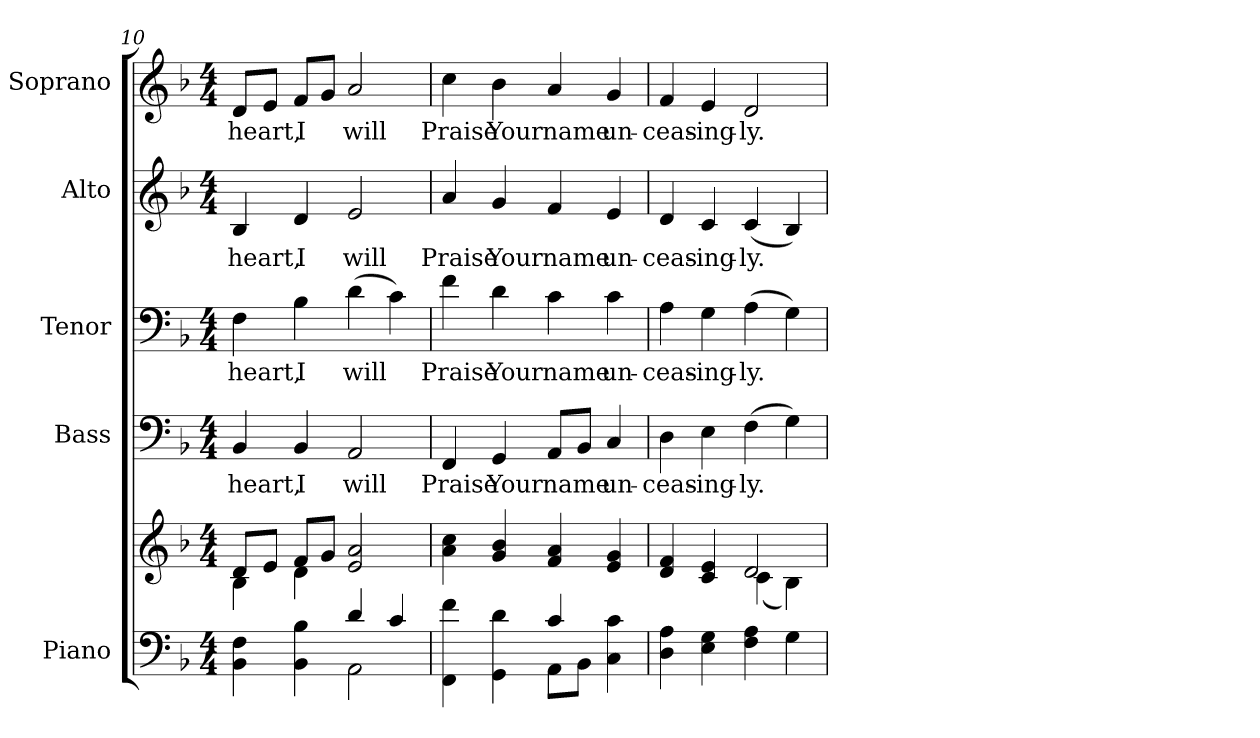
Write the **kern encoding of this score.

**kern	**kern	**kern	**text	**kern	**text	**kern	**text	**kern	**text
*part5	*part5	*part4	*part4	*part3	*part3	*part2	*part2	*part1	*part1
*staff6	*staff5	*staff4	*staff4	*staff3	*staff3	*staff2	*staff2	*staff1	*staff1
*I"Piano	*	*I"Bass	*	*I"Tenor	*	*I"Alto	*	*I"Soprano	*
*I'Pno.	*	*I'B.	*	*I'T.	*	*I'A.	*	*I'S.	*
*clefF4	*clefG2	*clefF4	*	*clefF4	*	*clefG2	*	*clefG2	*
*k[b-]	*k[b-]	*k[b-]	*	*k[b-]	*	*k[b-]	*	*k[b-]	*
*F:	*F:	*F:	*	*F:	*	*F:	*	*F:	*
*M4/4	*M4/4	*M4/4	*	*M4/4	*	*M4/4	*	*M4/4	*
=10	=10	=10	=10	=10	=10	=10	=10	=10	=10
*^	*^	*	*	*	*	*	*	*	*
!	!	!	!	!	!LO:LY:b:color=#000000	!	!	!	!	!	!
!	!	!	!	!	!	!	!LO:LY:b:color=#000000	!	!	!	!
!	!	!	!	!	!	!	!	!	!LO:LY:b:color=#000000	!	!
!	!	!	!	!	!	!	!	!	!	!	!LO:LY:b:color=#000000
4BB-i\ 4Fi	2ryy	8di/L	4B-i\	4BB-i/	heart,	4Fi\	heart,	4B-i/	heart,	8di/L	heart,
.	.	8ei/J	.	.	.	.	.	.	.	8ei/J	.
!	!	!	!	!	!LO:LY:b:color=#000000	!	!	!	!	!	!
!	!	!	!	!	!	!	!LO:LY:b:color=#000000	!	!	!	!
!	!	!	!	!	!	!	!	!	!LO:LY:b:color=#000000	!	!
!	!	!	!	!	!	!	!	!	!	!	!LO:LY:b:color=#000000
4BB-i\ 4B-i	.	8fi/L	4di\	4BB-i/	I	4B-i\	I	4di/	I	8fi/L	I
.	.	8gi/J	.	.	.	.	.	.	.	8gi/J	.
!	!	!	!	!	!LO:LY:b:color=#000000	!	!	!	!	!	!
!	!	!	!	!	!	!	!LO:LY:b:color=#000000	!	!	!	!
!	!	!	!	!	!	!	!	!	!LO:LY:b:color=#000000	!	!
!	!	!	!	!	!	!	!	!	!	!	!LO:LY:b:color=#000000
4di/	2AAi\	2ei/ 2ai	2ryy	2AAi/	will	(4di\	will	2ei/	will	2ai/	will
4ci/	.	.	.	.	.	4ci\)	.	.	.	.	.
*	*	*v	*v	*	*	*	*	*	*	*	*
=11	=11	=11	=11	=11	=11	=11	=11	=11	=11	=11
!	!	!	!	!LO:LY:b:color=#000000	!	!	!	!	!	!
!	!	!	!	!	!	!LO:LY:b:color=#000000	!	!	!	!
!	!	!	!	!	!	!	!	!LO:LY:b:color=#000000	!	!
!	!	!	!	!	!	!	!	!	!	!LO:LY:b:color=#000000
4FFi\ 4fi	2ryy	4ai\ 4cci	4FFi/	Praise	4fi\	Praise	4ai/	Praise	4cci\	Praise
!	!	!	!	!LO:LY:b:color=#000000	!	!	!	!	!	!
!	!	!	!	!	!	!LO:LY:b:color=#000000	!	!	!	!
!	!	!	!	!	!	!	!	!LO:LY:b:color=#000000	!	!
!	!	!	!	!	!	!	!	!	!	!LO:LY:b:color=#000000
4GGi\ 4di	.	4gi/ 4b-i	4GGi/	Your	4di\	Your	4gi/	Your	4b-i\	Your
!	!	!	!	!LO:LY:b:color=#000000	!	!	!	!	!	!
!	!	!	!	!	!	!LO:LY:b:color=#000000	!	!	!	!
!	!	!	!	!	!	!	!	!LO:LY:b:color=#000000	!	!
!	!	!	!	!	!	!	!	!	!	!LO:LY:b:color=#000000
4ci/	8AAi\L	4fi/ 4ai	8AAi/L	name	4ci\	name	4fi/	name	4ai/	name
.	8BB-i\J	.	8BB-i/J	.	.	.	.	.	.	.
!	!	!	!	!LO:LY:b:color=#000000	!	!	!	!	!	!
!	!	!	!	!	!	!LO:LY:b:color=#000000	!	!	!	!
!	!	!	!	!	!	!	!	!LO:LY:b:color=#000000	!	!
!	!	!	!	!	!	!	!	!	!	!LO:LY:b:color=#000000
4Ci\ 4ci	4ryy	4ei/ 4gi	4Ci/	un-	4ci\	un-	4ei/	un-	4gi/	un-
*v	*v	*	*	*	*	*	*	*	*	*
=12	=12	=12	=12	=12	=12	=12	=12	=12	=12
*	*^	*	*	*	*	*	*	*	*
*^	*	*	*	*	*	*	*	*	*	*
!	!	!	!	!	!LO:LY:b:color=#000000	!	!	!	!	!	!
*v	*v	*	*	*	*	*	*	*	*	*	*
*^	*	*	*	*	*	*	*	*	*	*
!	!	!	!	!	!	!	!LO:LY:b:color=#000000	!	!	!	!
*v	*v	*	*	*	*	*	*	*	*	*	*
*^	*	*	*	*	*	*	*	*	*	*
!	!	!	!	!	!	!	!	!	!LO:LY:b:color=#000000	!	!
*v	*v	*	*	*	*	*	*	*	*	*	*
*^	*	*	*	*	*	*	*	*	*	*
!	!	!	!	!	!	!	!	!	!	!	!LO:LY:b:color=#000000
*v	*v	*	*	*	*	*	*	*	*	*	*
4Di\ 4Ai	4di/ 4fi	2ryy	4Di\	-ceas-	4Ai\	-ceas-	4di/	-ceas-	4fi/	-ceas-
!	!	!	!	!LO:LY:b:color=#000000	!	!	!	!	!	!
!	!	!	!	!	!	!LO:LY:b:color=#000000	!	!	!	!
!	!	!	!	!	!	!	!	!LO:LY:b:color=#000000	!	!
!	!	!	!	!	!	!	!	!	!	!LO:LY:b:color=#000000
4Ei\ 4Gi	4ci/ 4ei	.	4Ei\	-ing-	4Gi\	-ing-	4ci/	-ing-	4ei/	-ing-
!	!	!	!	!LO:LY:b:color=#000000	!	!	!	!	!	!
!	!	!	!	!	!	!LO:LY:b:color=#000000	!	!	!	!
!	!	!	!	!	!	!	!	!LO:LY:b:color=#000000	!	!
!	!	!	!	!	!	!	!	!	!	!LO:LY:b:color=#000000
4Fi\ 4Ai	2di/	(4ci\	(4Fi\	-ly.	(4Ai\	-ly.	(4ci/	-ly.	2di/	-ly.
4Gi\	.	4B-i\)	4Gi\)	.	4Gi\)	.	4B-i/)	.	.	.
*	*v	*v	*	*	*	*	*	*	*	*
=	=	=	=	=	=	=	=	=	=
*-	*-	*-	*-	*-	*-	*-	*-	*-	*-
